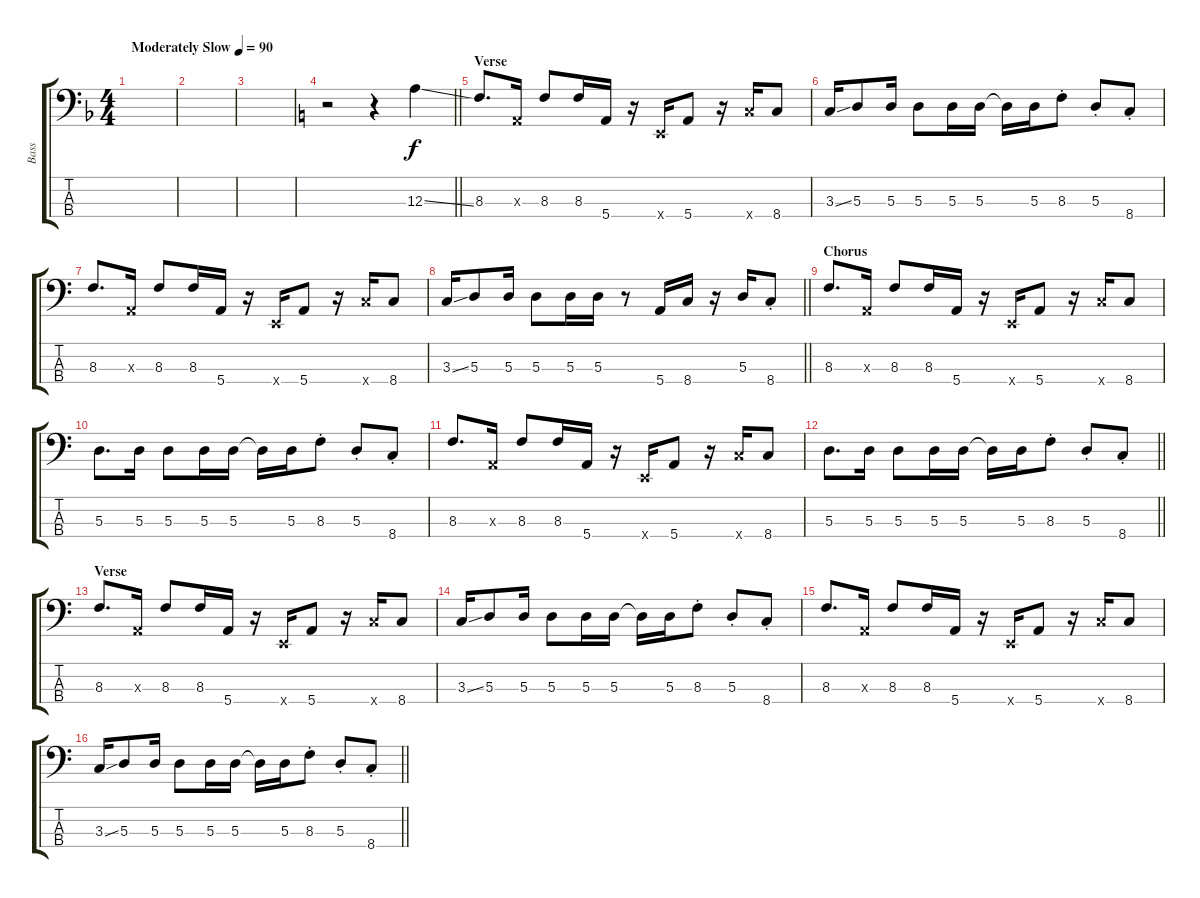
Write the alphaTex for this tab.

\track ("Bass" "Bass") {instrument electricbassfinger}
\staff {score tabs}
\tuning (G2 D2 A1 E1) {hide}
\ts (4 4)
\tempo (90 "Moderately Slow")
\clef f4
\ks f
|
|
|
\barLineRight lightlight
\ks c
r.2 r.4 12.3{ss}.4 |
\section ("" "Verse")
8.3.8{d} 0.3{x}.16 8.3.8 8.3.16 5.4.16 r.16 0.4{x}.16 5.4.8 r.16 8.4{x}.16 8.4.8 |
3.3{ss}.16 5.3.8 5.3.16 5.3.8 5.3.16 5.3.16 5.3{t}.16 5.3.16 8.3{st}.8 5.3{st}.8 8.4{st}.8 |
8.3.8{d} 0.3{x}.16 8.3.8 8.3.16 5.4.16 r.16 0.4{x}.16 5.4.8 r.16 8.4{x}.16 8.4.8 |
\barLineRight lightlight
3.3{ss}.16 5.3.8 5.3.16 5.3.8 5.3.16 5.3.16 r.8 5.4.16 8.4.16 r.16 5.3.16 8.4{st}.8 |
\section ("" "Chorus")
8.3.8{d} 0.3{x}.16 8.3.8 8.3.16 5.4.16 r.16 0.4{x}.16 5.4.8 r.16 8.4{x}.16 8.4.8 |
5.3.8{d} 5.3.16 5.3.8 5.3.16 5.3.16 5.3{t}.16 5.3.16 8.3{st}.8 5.3{st}.8 8.4{st}.8 |
8.3.8{d} 0.3{x}.16 8.3.8 8.3.16 5.4.16 r.16 0.4{x}.16 5.4.8 r.16 8.4{x}.16 8.4.8 |
\barLineRight lightlight
5.3.8{d} 5.3.16 5.3.8 5.3.16 5.3.16 5.3{t}.16 5.3.16 8.3{st}.8 5.3{st}.8 8.4{st}.8 |
\section ("" "Verse")
8.3.8{d} 0.3{x}.16 8.3.8 8.3.16 5.4.16 r.16 0.4{x}.16 5.4.8 r.16 8.4{x}.16 8.4.8 |
3.3{ss}.16 5.3.8 5.3.16 5.3.8 5.3.16 5.3.16 5.3{t}.16 5.3.16 8.3{st}.8 5.3{st}.8 8.4{st}.8 |
8.3.8{d} 0.3{x}.16 8.3.8 8.3.16 5.4.16 r.16 0.4{x}.16 5.4.8 r.16 8.4{x}.16 8.4.8 |
\barLineRight lightlight
3.3{ss}.16 5.3.8 5.3.16 5.3.8 5.3.16 5.3.16 5.3{t}.16 5.3.16 8.3{st}.8 5.3{st}.8 8.4{st}.8
